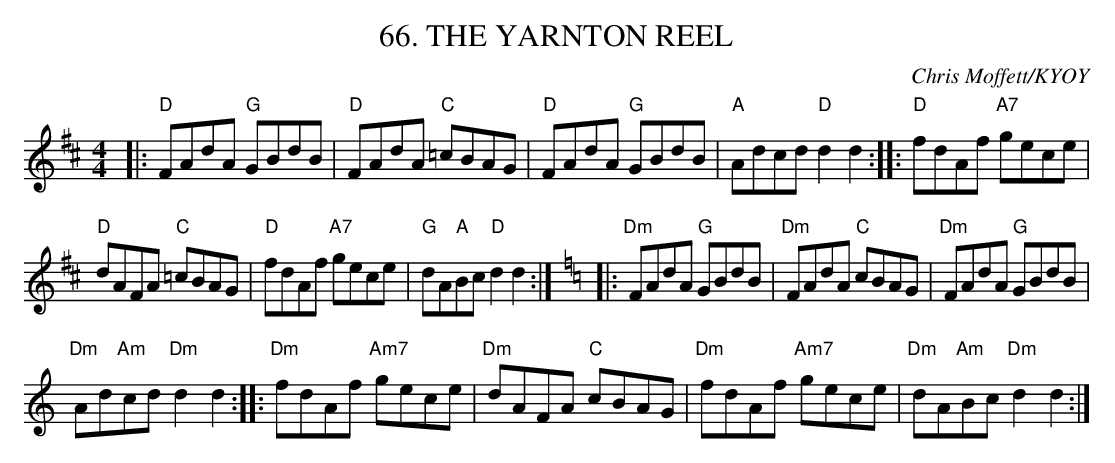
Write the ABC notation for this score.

X:1
T:66. THE YARNTON REEL
C: Chris Moffett/KYOY
M:4/4
K:D
|:"D"FAdA "G"GBdB|"D"FAdA "C"=cBAG|\
"D"FAdA "G"GBdB|"A"Adcd "D"d2 d2::\
"D"fdAf "A7"gece|
"D"dAFA "C"=cBAG|\
"D"fdAf "A7"gece|"G"dA"A"Bc "D"d2d2:|\
K:Ddor
|:"Dm"FAdA "G"GBdB|"Dm"FAdA "C"cBAG|\
"Dm"FAdA "G"GBdB|
"Dm"Ad"Am"cd "Dm"d2 d2::\
"Dm"fdAf "Am7"gece|"Dm"dAFA "C"cBAG|\
"Dm"fdAf "Am7"gece|"Dm"dA"Am"Bc "Dm"d2d2:|
